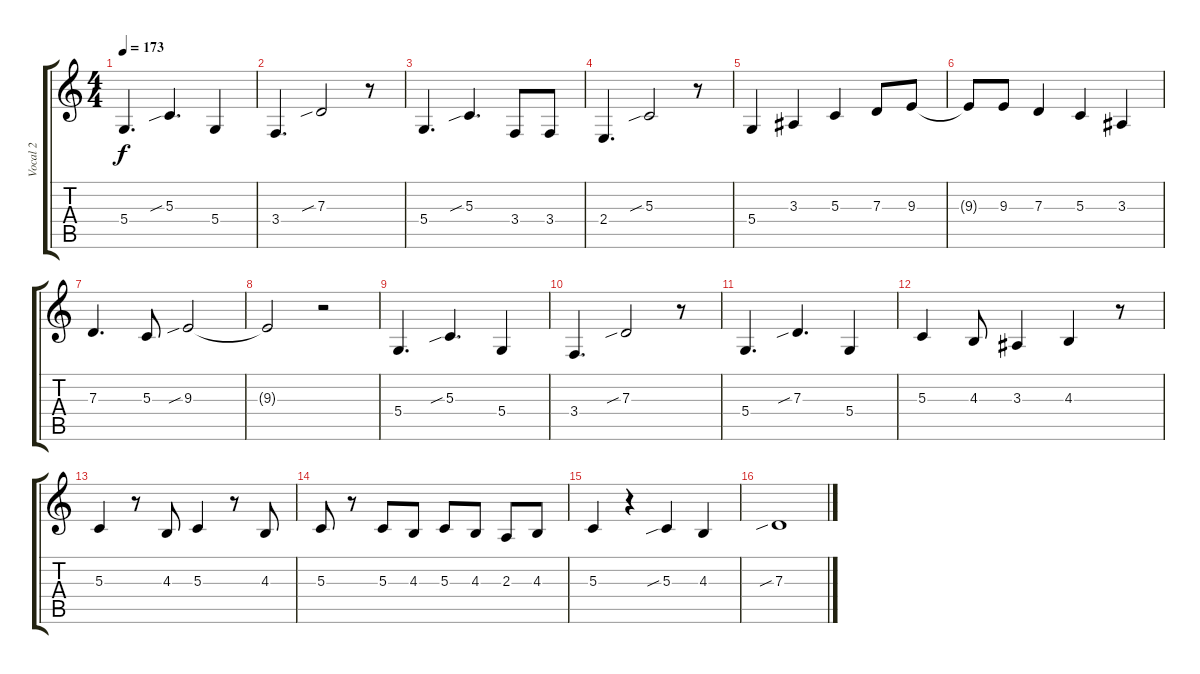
\track ("Vocal 2" "Vocal 2") {instrument clarinet}
\staff {score tabs}
\tuning (E4 B3 G3 D3 A2 E2) {hide}
\ts (4 4)
\tempo 173
\clef g2
\ks c
5.4.4{d dy f} 5.3{sib}.4{d} 5.4.4 |
3.4.4{d} 7.3{sib}.2 r.8 |
5.4.4{d} 5.3{sib}.4{d} 3.4.8 3.4.8 |
2.4.4{d} 5.3{sib}.2 r.8 |
5.4.4 3.3.4 5.3.4 7.3.8 9.3.8 |
9.3{t}.8 9.3.8 7.3.4 5.3.4 3.3.4 |
7.3.4{d} 5.3.8 9.3{sib}.2 |
9.3{t}.2 r.2 |
5.4.4{d} 5.3{sib}.4{d} 5.4.4 |
3.4.4{d} 7.3{sib}.2 r.8 |
5.4.4{d} 7.3{sib}.4{d} 5.4.4 |
5.3.4 4.3.8 3.3.4 4.3.4 r.8 |
5.3.4 r.8 4.3.8 5.3.4 r.8 4.3.8 |
5.3.8 r.8 5.3.8 4.3.8 5.3.8 4.3.8 2.3.8 4.3.8 |
5.3.4 r.4 5.3{sib}.4 4.3.4 |
7.3{sib}.1
